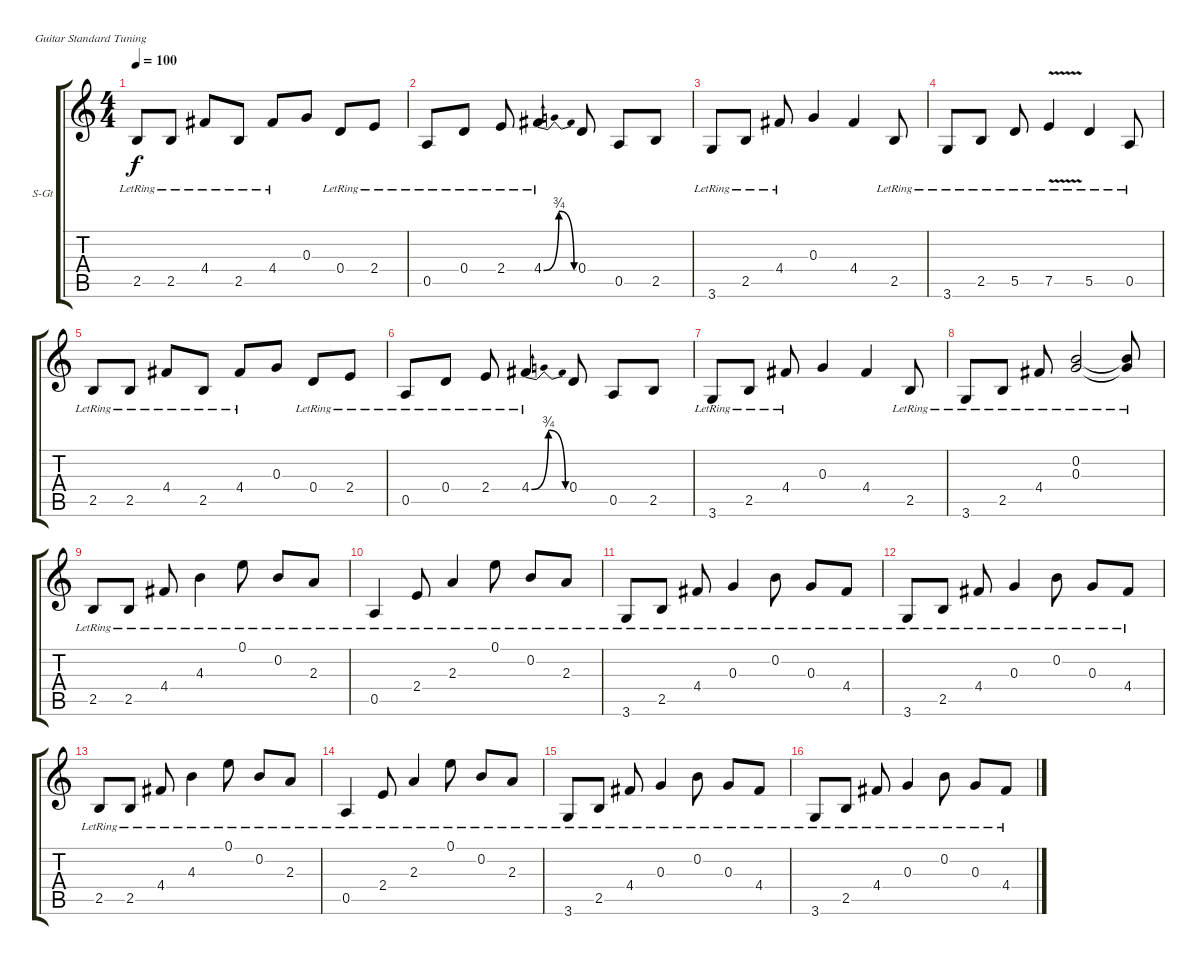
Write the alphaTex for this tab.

\defaultSystemsLayout 4
\bracketExtendMode groupsimilarinstruments
\firstSystemTrackNameOrientation horizontal
\otherSystemsTrackNameOrientation horizontal
\track ("Steel Guitar" "S-Gt") {instrument acousticguitarsteel}
\staff {score tabs}
\tuning (E4 B3 G3 D3 A2 E2)
\ts (4 4)
\tempo 100
\clef g2
\ks c
2.5{lr}.8{dy f instrument acousticguitarsteel} 2.5{lr}.8 4.4{lr}.8 2.5{lr}.8 4.4{lr}.8 0.3.8 0.4{lr}.8 2.4{lr}.8 |
0.5{lr}.8 0.4{lr}.8 2.4{lr}.8 4.4{be (bendrelease 0 0 30 3 30 3 60 0) lr}.4 0.4.8 0.5.8 2.5.8 |
3.6{lr}.8 2.5{lr}.8 4.4{lr}.8 0.3.4 4.4.4 2.5{lr}.8 |
3.6{lr}.8 2.5{lr}.8 5.5{lr}.8 7.5{v lr}.4 5.5{lr}.4 0.5{lr}.8 |
2.5{lr}.8 2.5{lr}.8 4.4{lr}.8 2.5{lr}.8 4.4{lr}.8 0.3.8 0.4{lr}.8 2.4{lr}.8 |
0.5{lr}.8 0.4{lr}.8 2.4{lr}.8 4.4{be (bendrelease 0 0 30 3 30 3 60 0) lr}.4 0.4.8 0.5.8 2.5.8 |
3.6{lr}.8 2.5{lr}.8 4.4{lr}.8 0.3.4 4.4.4 2.5{lr}.8 |
3.6{lr}.8 2.5{lr}.8 4.4{lr}.8 (0.2{lr} 0.3{lr}).2 (0.2{lr t} 0.3{lr t}).8 |
2.5{lr}.8 2.5{lr}.8 4.4{lr}.8 4.3{lr}.4 0.1{lr}.8 0.2{lr}.8 2.3{lr}.8 |
0.5{lr}.4 2.4{lr}.8 2.3{lr}.4 0.1{lr}.8 0.2{lr}.8 2.3{lr}.8 |
3.6{lr}.8 2.5{lr}.8 4.4{lr}.8 0.3{lr}.4 0.2{lr}.8 0.3{lr}.8 4.4{lr}.8 |
3.6{lr}.8 2.5{lr}.8 4.4{lr}.8 0.3{lr}.4 0.2{lr}.8 0.3{lr}.8 4.4{lr}.8 |
2.5{lr}.8 2.5{lr}.8 4.4{lr}.8 4.3{lr}.4 0.1{lr}.8 0.2{lr}.8 2.3{lr}.8 |
0.5{lr}.4 2.4{lr}.8 2.3{lr}.4 0.1{lr}.8 0.2{lr}.8 2.3{lr}.8 |
3.6{lr}.8 2.5{lr}.8 4.4{lr}.8 0.3{lr}.4 0.2{lr}.8 0.3{lr}.8 4.4{lr}.8 |
3.6{lr}.8 2.5{lr}.8 4.4{lr}.8 0.3{lr}.4 0.2{lr}.8 0.3{lr}.8 4.4{lr}.8
